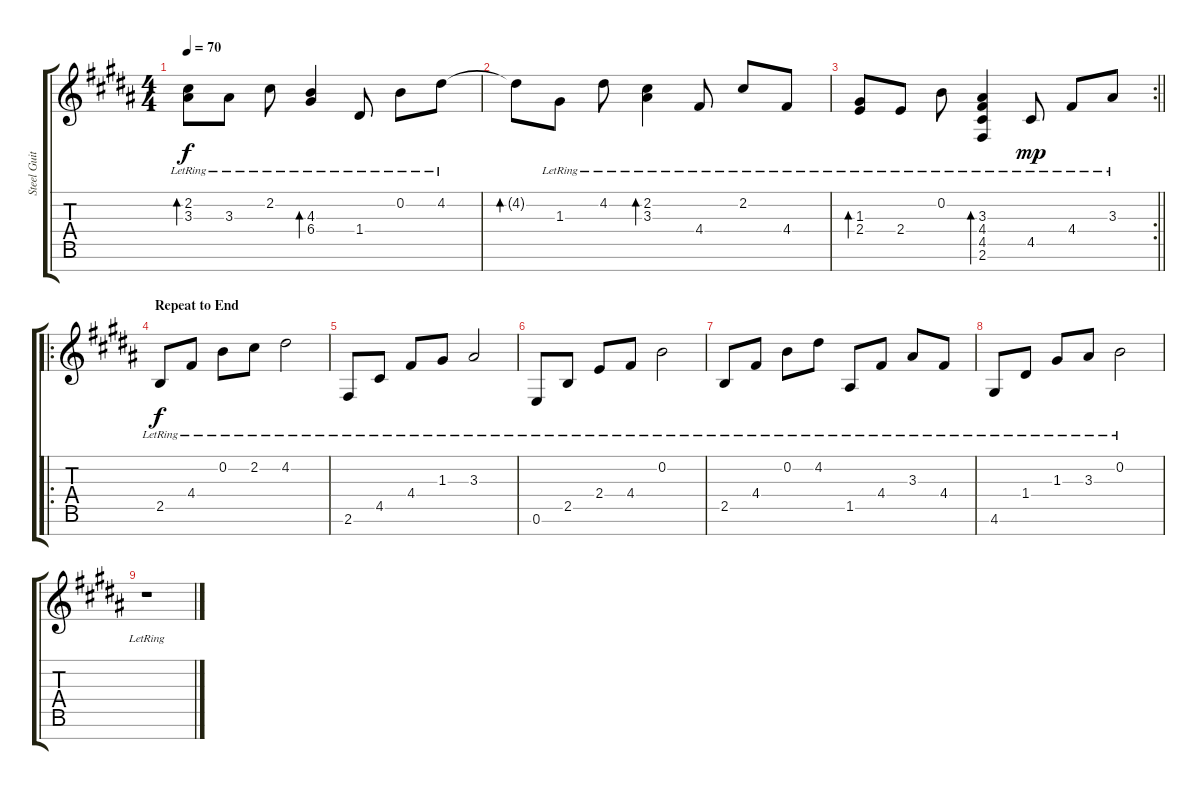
\track ("Steel Guitar (L)" "Steel Guit") {instrument acousticguitarsteel}
\staff {score tabs}
\tuning (E4 B3 G3 D3 A2 E2 B1) {hide}
\ts (4 4)
\tempo 70
\clef g2
\ks b
(2.2{lr} 3.3{lr}).8{bd 60 dy f} 3.3{lr}.8 2.2{lr}.8 (4.3{lr} 6.4).4{bd 30} 1.4{lr}.8 0.2{lr}.8 4.2{lr}.8 |
4.2{t}.8{bd 60} 1.3{lr}.8 4.2{lr}.8 (2.2{lr} 3.3{lr}).4{bd 30} 4.4{lr}.8 2.2{lr}.8 4.4{lr}.8 |
\rc 2
\barLineRight lightlight
(1.3{lr} 2.4{lr}).8{bd 30} 2.4{lr}.8 0.2{lr}.8 (3.3{lr} 4.4{lr} 4.5{lr} 2.6{lr}).4{bd 30} 4.5{lr}.8{dy mp} 4.4{lr}.8 3.3{lr}.8 |
\ro
\section ("" "Repeat to End")
2.5{lr}.8{dy f} 4.4{lr}.8 0.2{lr}.8 2.2{lr}.8 4.2{lr}.2 |
2.6{lr}.8 4.5{lr}.8 4.4{lr}.8 1.3{lr}.8 3.3{lr}.2 |
0.6{lr}.8 2.5{lr}.8 2.4{lr}.8 4.4{lr}.8 0.2{lr}.2 |
2.5{lr}.8 4.4{lr}.8 0.2{lr}.8 4.2{lr}.8 1.5{lr}.8 4.4{lr}.8 3.3{lr}.8 4.4{lr}.8 |
4.6{lr}.8 1.4{lr}.8 1.3{lr}.8 3.3{lr}.8 0.2{lr}.2 |
r.1
